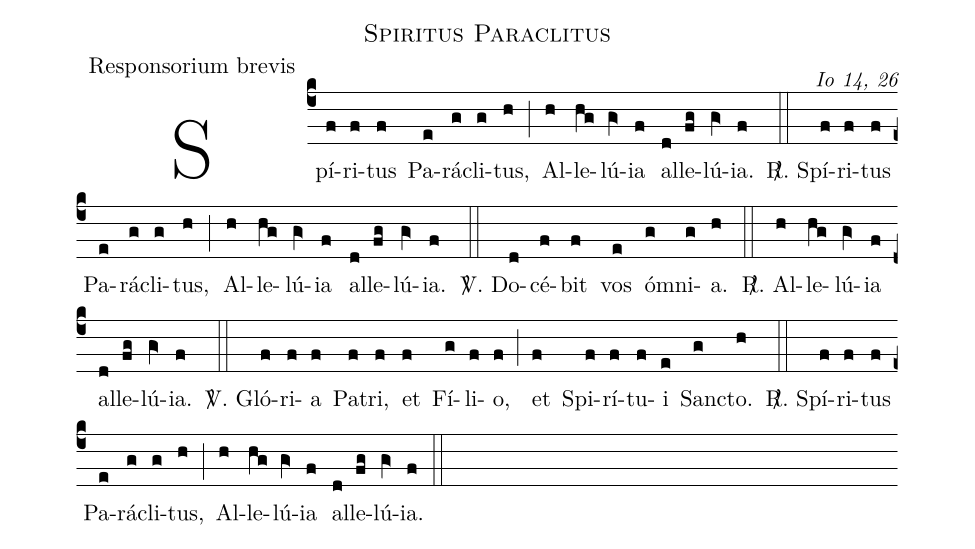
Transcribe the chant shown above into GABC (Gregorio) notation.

name:Spiritus Paraclitus;
office-part:Responsorium brevis;
commentary:Io 14, 26;
%%
(c4) Spí(f)ri(f)tus(f) Pa(e)rá(g)cli(g)tus,(h) (;) Al(h)le(hg)lú(gV>)ia(f) al(d)le(fg)lú(gV>)ia.(f) (::)

<sp>R/</sp>. Spí(f)ri(f)tus(f) Pa(e)rá(g)cli(g)tus,(h) (;) Al(h)le(hg)lú(gV>)ia(f) al(d)le(fg)lú(gV>)ia.(f) (::)

<sp>V/</sp>. Do(d)cé(f)bit(f) vos(e) óm(g)ni(g)a.(h) (::) <sp>R/</sp>.  Al(h)le(hg)lú(gV>)ia(f) al(d)le(fg)lú(gV>)ia.(f) (::)

<sp>V/</sp>. Gló(f)ri(f)a(f) Pa(f)tri,(f) et(f) Fí(g)li(f)o,(f) (;) et(f) Spi(f)rí(f)tu(f)i(e) Sanc(g)to.(h) (::)

<sp>R/</sp>. Spí(f)ri(f)tus(f) Pa(e)rá(g)cli(g)tus,(h) (;) Al(h)le(hg)lú(gV>)ia(f) al(d)le(fg)lú(gV>)ia.(f) (::)
